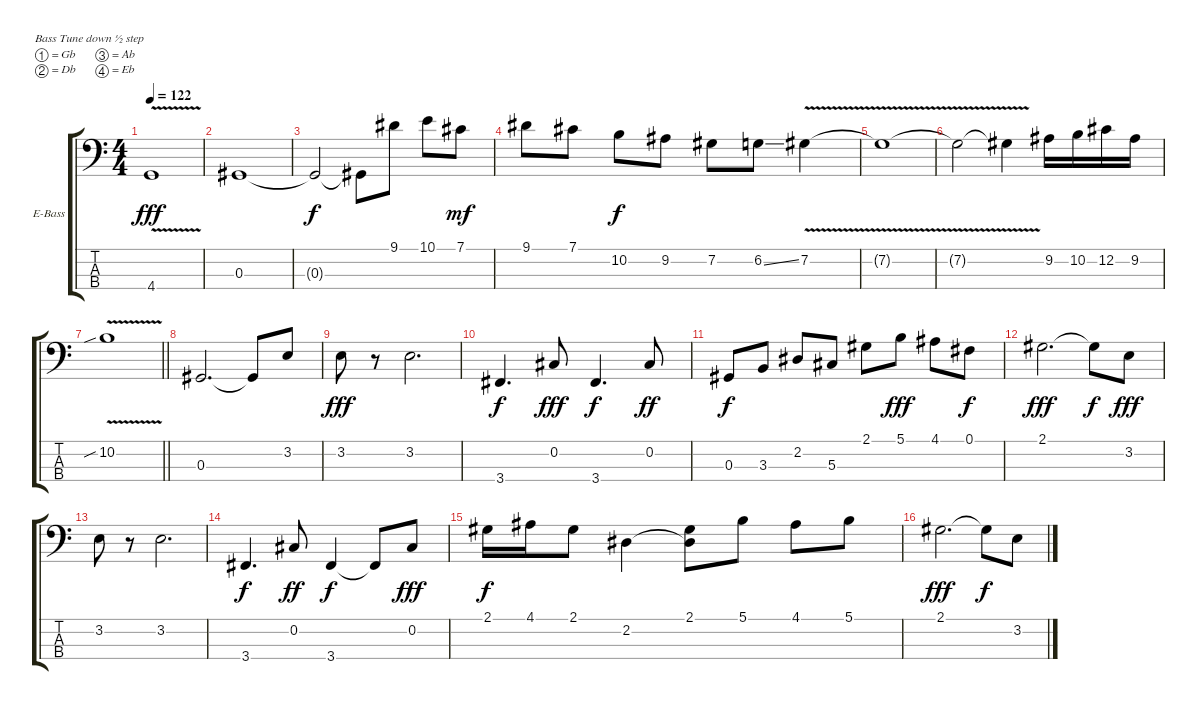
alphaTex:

\bracketExtendMode groupsimilarinstruments
\firstSystemTrackNameOrientation horizontal
\otherSystemsTrackNameOrientation horizontal
\track ("Bass Guitar" "E-Bass") {instrument electricbassfinger}
\staff {score tabs}
\tuning (Gb2 Db2 Ab1 Eb1)
\ts (4 4)
\tempo 122
\clef f4
\ks c
4.4{v}.1{dy fff} |
0.3.1 |
0.3{t}.2{dy f} 0.3{t}.8 9.1.8 10.1.8 7.1.8{dy mf} |
9.1.8 7.1.8 10.2.8{dy f} 9.2.8 7.2.8 6.2{ss}.8 7.2{v}.4 |
7.2{v t}.1 |
7.2{v t}.2 7.2{v t}.4 9.2.16 10.2.16 12.2.16 9.2.16 |
\barLineRight lightlight
10.2{v sib}.1 |
0.3.2{d} 0.3{t}.8 3.2.8 |
3.2.8{dy fff} r.8 3.2.2{d} |
3.4.4{d dy f} 0.2.8{dy fff} 3.4.4{d dy f} 0.2.8{dy ff} |
0.3.8{dy f} 3.3.8 2.2.8 5.3.8 2.1.8 5.1.8{dy fff} 4.1.8 0.1.8{dy f} |
2.1.2{d dy fff} 2.1{t}.8{dy f} 3.2.8{dy fff} |
3.2.8 r.8 3.2.2{d} |
3.4.4{d dy f} 0.2.8{dy ff} 3.4.4{dy f} 3.4{t}.8 0.2.8{dy fff} |
2.1.16{dy f} 4.1.16 2.1.8 2.2.4 (2.1 2.2{t}).8 5.1.8 4.1.8 5.1.8 |
2.1.2{d dy fff} 2.1{t}.8{dy f} 3.2.8
